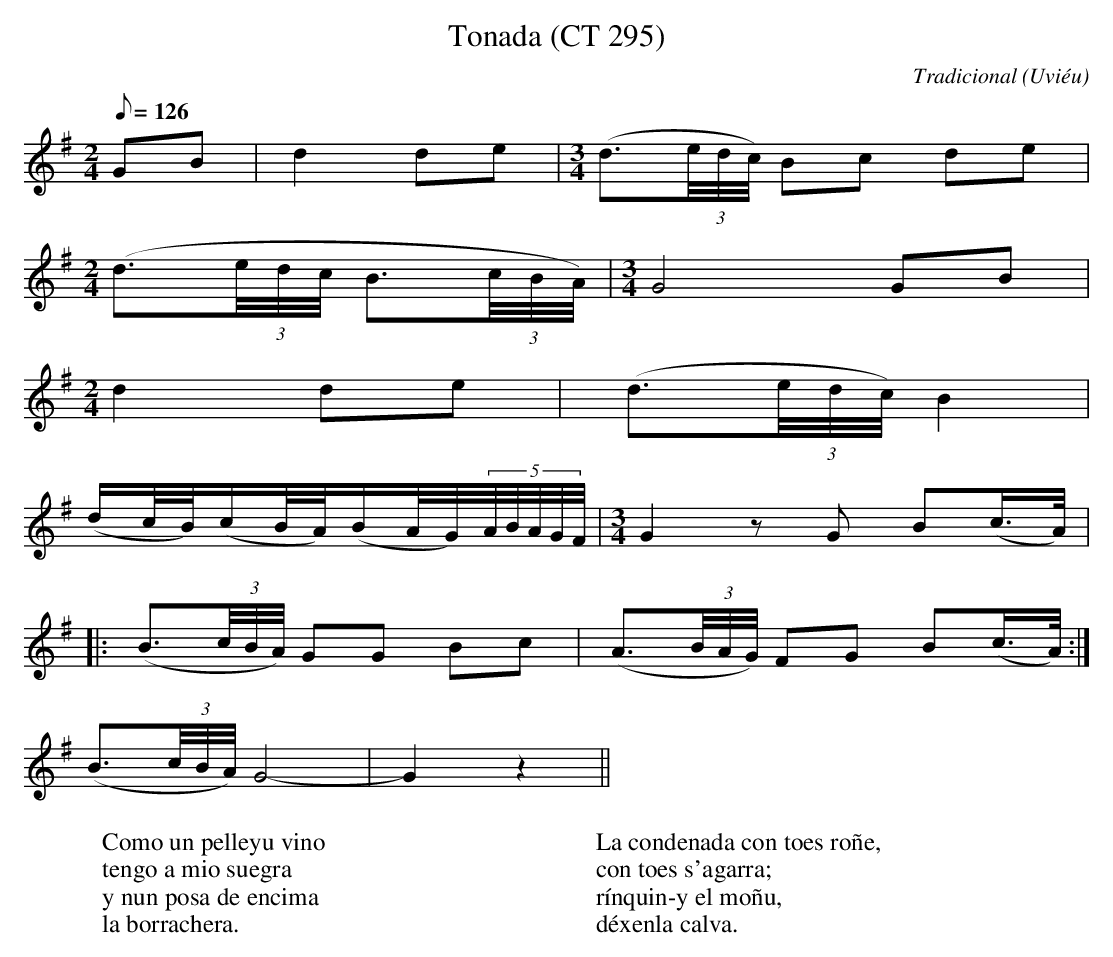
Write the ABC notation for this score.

X:1
T:Tonada (CT 295)
C:Tradicional
O:Uviéu
M:2/4
L:1/8
Q:1/8=126
W:Como un pelleyu vino
W:tengo a mio suegra
W:y nun posa de encima
W:la borrachera.
W:
W:La condenada con toes roñe,
W:con toes s'agarra;
W:rínquin-y el moñu,
W:déxenla calva.
K:G
GB|d2 de|[M:3/4](d3/2(3e/4d/4c/4) Bc de|
[M:2/4](d3/2(3e/4d/4c/4 B3/2(3c/4B/4A/4)|[M:3/4]G4 GB|
[M:2/4]d2 de|(d3/2(3e/4d/4c/4) B2|
(d/c/4B/4)(c/B/4A/4)(B/A/4G/4)(5A/4B/4A/4G/4F/4|[M:3/4]G2 zG B(c/>A/)|
|: (B3/2(3c/4B/4A/4) GG Bc|(A3/2(3B/4A/4G/4) FG B(c/>A/) :|
(B3/2(3c/4B/4A/4) G4-|G2 z2||
